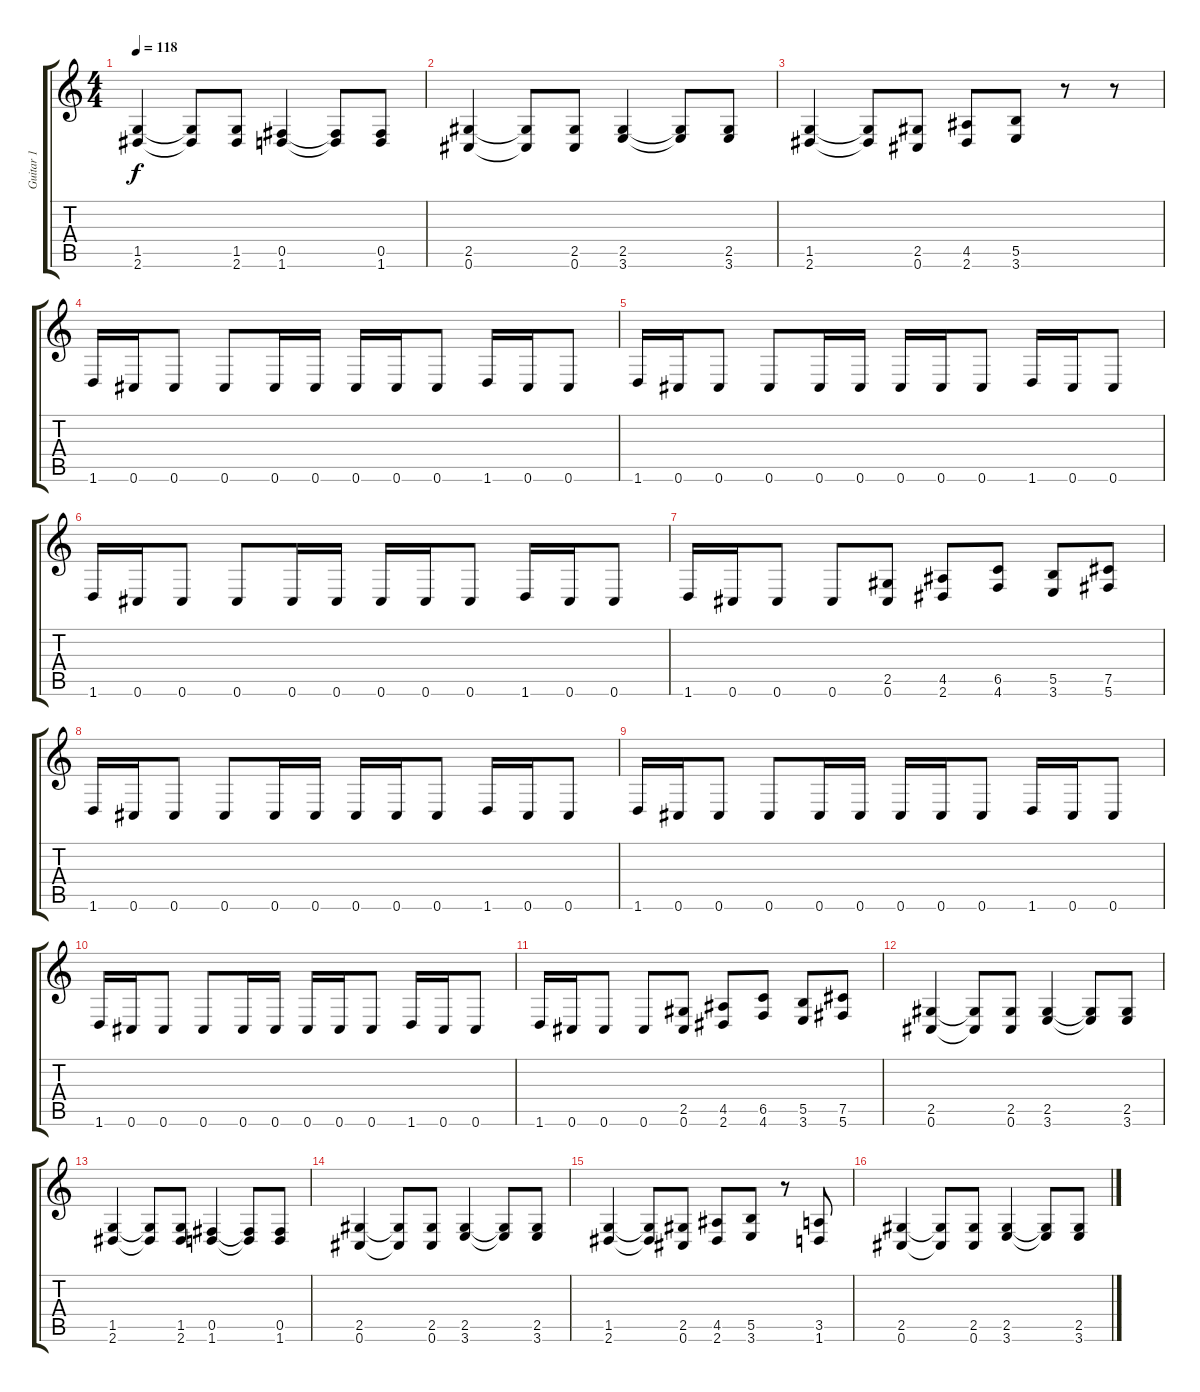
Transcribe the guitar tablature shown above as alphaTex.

\track ("Guitar 1" "Guitar 1") {instrument distortionguitar}
\staff {score tabs}
\tuning (Db4 Ab3 E3 B2 Gb2 Db2) {hide}
\ts (4 4)
\tempo 118
\clef g2
\ks c
(1.5 2.6).4{dy f} (1.5{t} 2.6{t}).8 (1.5 2.6).8 (0.5 1.6).4 (0.5{t} 1.6{t}).8 (0.5 1.6).8 |
(2.5 0.6).4 (2.5{t} 0.6{t}).8 (2.5 0.6).8 (2.5 3.6).4 (2.5{t} 3.6{t}).8 (2.5 3.6).8 |
(1.5 2.6).4 (1.5{t} 2.6{t}).8 (2.5 0.6).8 (4.5 2.6).8 (5.5 3.6).8 r.8 r.8 |
1.6.16 0.6.16 0.6.8 0.6.8 0.6.16 0.6.16 0.6.16 0.6.16 0.6.8 1.6.16 0.6.16 0.6.8 |
1.6.16 0.6.16 0.6.8 0.6.8 0.6.16 0.6.16 0.6.16 0.6.16 0.6.8 1.6.16 0.6.16 0.6.8 |
1.6.16 0.6.16 0.6.8 0.6.8 0.6.16 0.6.16 0.6.16 0.6.16 0.6.8 1.6.16 0.6.16 0.6.8 |
1.6.16 0.6.16 0.6.8 0.6.8 (2.5 0.6).8 (4.5 2.6).8 (6.5 4.6).8 (5.5 3.6).8 (7.5 5.6).8 |
1.6.16 0.6.16 0.6.8 0.6.8 0.6.16 0.6.16 0.6.16 0.6.16 0.6.8 1.6.16 0.6.16 0.6.8 |
1.6.16 0.6.16 0.6.8 0.6.8 0.6.16 0.6.16 0.6.16 0.6.16 0.6.8 1.6.16 0.6.16 0.6.8 |
1.6.16 0.6.16 0.6.8 0.6.8 0.6.16 0.6.16 0.6.16 0.6.16 0.6.8 1.6.16 0.6.16 0.6.8 |
1.6.16 0.6.16 0.6.8 0.6.8 (2.5 0.6).8 (4.5 2.6).8 (6.5 4.6).8 (5.5 3.6).8 (7.5 5.6).8 |
(2.5 0.6).4 (2.5{t} 0.6{t}).8 (2.5 0.6).8 (2.5 3.6).4 (2.5{t} 3.6{t}).8 (2.5 3.6).8 |
(1.5 2.6).4 (1.5{t} 2.6{t}).8 (1.5 2.6).8 (0.5 1.6).4 (0.5{t} 1.6{t}).8 (0.5 1.6).8 |
(2.5 0.6).4 (2.5{t} 0.6{t}).8 (2.5 0.6).8 (2.5 3.6).4 (2.5{t} 3.6{t}).8 (2.5 3.6).8 |
(1.5 2.6).4 (1.5{t} 2.6{t}).8 (2.5 0.6).8 (4.5 2.6).8 (5.5 3.6).8 r.8 (3.5 1.6).8 |
(2.5 0.6).4 (2.5{t} 0.6{t}).8 (2.5 0.6).8 (2.5 3.6).4 (2.5{t} 3.6{t}).8 (2.5 3.6).8
